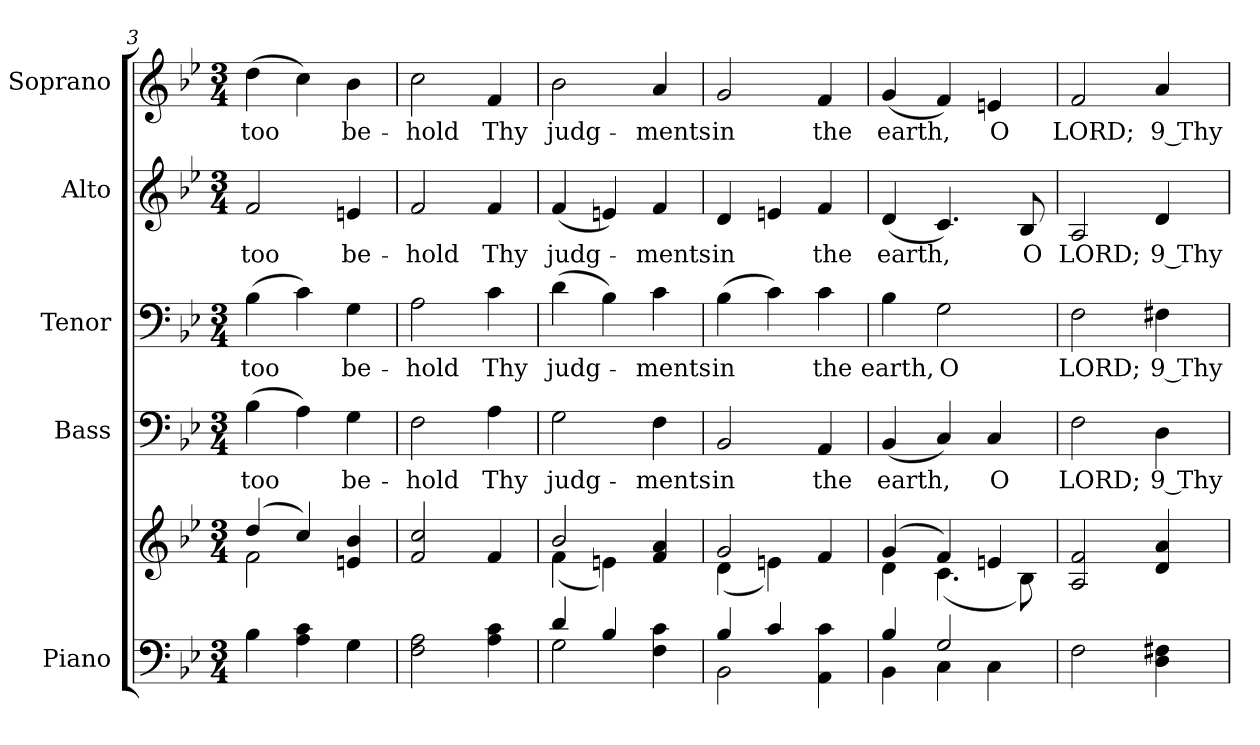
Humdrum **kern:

**kern	**kern	**kern	**text	**kern	**text	**kern	**text	**kern	**text
*part5	*part5	*part4	*part4	*part3	*part3	*part2	*part2	*part1	*part1
*staff6	*staff5	*staff4	*staff4	*staff3	*staff3	*staff2	*staff2	*staff1	*staff1
*I"Piano	*	*I"Bass	*	*I"Tenor	*	*I"Alto	*	*I"Soprano	*
*I'Pno.	*	*I'B.	*	*I'T.	*	*I'A.	*	*I'S.	*
*clefF4	*clefG2	*clefF4	*	*clefF4	*	*clefG2	*	*clefG2	*
*k[b-e-]	*k[b-e-]	*k[b-e-]	*	*k[b-e-]	*	*k[b-e-]	*	*k[b-e-]	*
*B-:	*B-:	*B-:	*	*B-:	*	*B-:	*	*B-:	*
*M3/4	*M3/4	*M3/4	*	*M3/4	*	*M3/4	*	*M3/4	*
=3	=3	=3	=3	=3	=3	=3	=3	=3	=3
*	*^	*	*	*	*	*	*	*	*
!	!	!	!	!LO:LY:b:color=#000000	!	!	!	!	!	!
!	!	!	!	!	!	!LO:LY:b:color=#000000	!	!	!	!
!	!	!	!	!	!	!	!	!LO:LY:b:color=#000000	!	!
!	!	!	!	!	!	!	!	!	!	!LO:LY:b:color=#000000
4B-i\	(4ddi/	2fi\	(4B-i\	too	(4B-i\	too	2fi/	too	(4ddi\	too
4Ai\ 4ci	4cci/)	.	4Ai\)	.	4ci\)	.	.	.	4cci\)	.
!	!	!	!	!LO:LY:b:color=#000000	!	!	!	!	!	!
!	!	!	!	!	!	!LO:LY:b:color=#000000	!	!	!	!
!	!	!	!	!	!	!	!	!LO:LY:b:color=#000000	!	!
!	!	!	!	!	!	!	!	!	!	!LO:LY:b:color=#000000
4Gi\	4eni/ 4b-i	4ryy	4Gi\	be-	4Gi\	be-	4eni/	be-	4b-i\	be-
*	*v	*v	*	*	*	*	*	*	*	*
=4	=4	=4	=4	=4	=4	=4	=4	=4	=4
*	*^	*	*	*	*	*	*	*	*
!	!	!	!	!LO:LY:b:color=#000000	!	!	!	!	!	!
*	*v	*v	*	*	*	*	*	*	*	*
*	*^	*	*	*	*	*	*	*	*
!	!	!	!	!	!	!LO:LY:b:color=#000000	!	!	!	!
*	*v	*v	*	*	*	*	*	*	*	*
*	*^	*	*	*	*	*	*	*	*
!	!	!	!	!	!	!	!	!LO:LY:b:color=#000000	!	!
*	*v	*v	*	*	*	*	*	*	*	*
*	*^	*	*	*	*	*	*	*	*
!	!	!	!	!	!	!	!	!	!	!LO:LY:b:color=#000000
*	*v	*v	*	*	*	*	*	*	*	*
2Fi\ 2Ai	2fi/ 2cci	2Fi\	-hold	2Ai\	-hold	2fi/	-hold	2cci\	-hold
!	!	!	!LO:LY:b:color=#000000	!	!	!	!	!	!
!	!	!	!	!	!LO:LY:b:color=#000000	!	!	!	!
!	!	!	!	!	!	!	!LO:LY:b:color=#000000	!	!
!	!	!	!	!	!	!	!	!	!LO:LY:b:color=#000000
4Ai\ 4ci	4fi/	4Ai\	Thy	4ci\	Thy	4fi/	Thy	4fi/	Thy
!!LO:PB:g=z
=5	=5	=5	=5	=5	=5	=5	=5	=5	=5
*^	*^	*	*	*	*	*	*	*	*
!	!	!	!	!	!LO:LY:b:color=#000000	!	!	!	!	!	!
!	!	!	!	!	!	!	!LO:LY:b:color=#000000	!	!	!	!
!	!	!	!	!	!	!	!	!	!LO:LY:b:color=#000000	!	!
!	!	!	!	!	!	!	!	!	!	!	!LO:LY:b:color=#000000
4di/	2Gi\	2b-i/	(4fi\	2Gi\	judg-	(4di\	judg-	(4fi/	judg-	2b-i\	judg-
4B-i/	.	.	4eni\)	.	.	4B-i\)	.	4eni/)	.	.	.
!	!	!	!	!	!LO:LY:b:color=#000000	!	!	!	!	!	!
!	!	!	!	!	!	!	!LO:LY:b:color=#000000	!	!	!	!
!	!	!	!	!	!	!	!	!	!LO:LY:b:color=#000000	!	!
!	!	!	!	!	!	!	!	!	!	!	!LO:LY:b:color=#000000
4Fi\ 4ci	4ryy	4fi/ 4ai	4ryy	4Fi\	-ments	4ci\	-ments	4fi/	-ments	4ai/	-ments
=6	=6	=6	=6	=6	=6	=6	=6	=6	=6	=6	=6
!	!	!	!	!	!LO:LY:b:color=#000000	!	!	!	!	!	!
!	!	!	!	!	!	!	!LO:LY:b:color=#000000	!	!	!	!
!	!	!	!	!	!	!	!	!	!LO:LY:b:color=#000000	!	!
!	!	!	!	!	!	!	!	!	!	!	!LO:LY:b:color=#000000
4B-i/	2BB-i\	2gi/	(4di\	2BB-i/	in	(4B-i\	in	4di/	in	2gi/	in
4ci/	.	.	4eni\)	.	.	4ci\)	.	4eni/	.	.	.
!	!	!	!	!	!LO:LY:b:color=#000000	!	!	!	!	!	!
!	!	!	!	!	!	!	!LO:LY:b:color=#000000	!	!	!	!
!	!	!	!	!	!	!	!	!	!LO:LY:b:color=#000000	!	!
!	!	!	!	!	!	!	!	!	!	!	!LO:LY:b:color=#000000
4AAi\ 4ci	4ryy	4fi/	4ryy	4AAi/	the	4ci\	the	4fi/	the	4fi/	the
=7	=7	=7	=7	=7	=7	=7	=7	=7	=7	=7	=7
!	!	!	!	!	!LO:LY:b:color=#000000	!	!	!	!	!	!
!	!	!	!	!	!	!	!LO:LY:b:color=#000000	!	!	!	!
!	!	!	!	!	!	!	!	!	!LO:LY:b:color=#000000	!	!
!	!	!	!	!	!	!	!	!	!	!	!LO:LY:b:color=#000000
4B-i/	4BB-i\	(4gi/	4di\	(4BB-i/	earth,	4B-i\	earth,	(4di/	earth,	(4gi/	earth,
!	!	!	!	!	!	!	!LO:LY:b:color=#000000	!	!	!	!
2Gi/	4Ci\	4fi/)	(4.ci\	4Ci/)	.	2Gi\	O	4.ci/)	.	4fi/)	.
!	!	!	!	!	!LO:LY:b:color=#000000	!	!	!	!	!	!
!	!	!	!	!	!	!	!	!	!	!	!LO:LY:b:color=#000000
.	4Ci\	4eni/	.	4Ci/	O	.	.	.	.	4eni/	O
!	!	!	!	!	!	!	!	!	!LO:LY:b:color=#000000	!	!
.	.	.	8B-i\)	.	.	.	.	8B-i/	O	.	.
*v	*v	*	*	*	*	*	*	*	*	*	*
*	*v	*v	*	*	*	*	*	*	*	*
=8	=8	=8	=8	=8	=8	=8	=8	=8	=8
*	*^	*	*	*	*	*	*	*	*
!	!	!	!	!LO:LY:b:color=#000000	!	!	!	!	!	!
*	*v	*v	*	*	*	*	*	*	*	*
*	*^	*	*	*	*	*	*	*	*
!	!	!	!	!	!	!LO:LY:b:color=#000000	!	!	!	!
*	*v	*v	*	*	*	*	*	*	*	*
*	*^	*	*	*	*	*	*	*	*
!	!	!	!	!	!	!	!	!LO:LY:b:color=#000000	!	!
*	*v	*v	*	*	*	*	*	*	*	*
*	*^	*	*	*	*	*	*	*	*
!	!	!	!	!	!	!	!	!	!	!LO:LY:b:color=#000000
*	*v	*v	*	*	*	*	*	*	*	*
2Fi\	2Ai/ 2fi	2Fi\	LORD;	2Fi\	LORD;	2Ai/	LORD;	2fi/	LORD;
!	!	!	!LO:LY:b:color=#000000	!	!	!	!	!	!
!	!	!	!	!	!LO:LY:b:color=#000000	!	!	!	!
!	!	!	!	!	!	!	!LO:LY:b:color=#000000	!	!
!	!	!	!	!	!	!	!	!	!LO:LY:b:color=#000000
4Di\ 4F#Xi	4di/ 4ai	4Di\	9 Thy	4F#Xi\	9 Thy	4di/	9 Thy	4ai/	9 Thy
=	=	=	=	=	=	=	=	=	=
*-	*-	*-	*-	*-	*-	*-	*-	*-	*-
